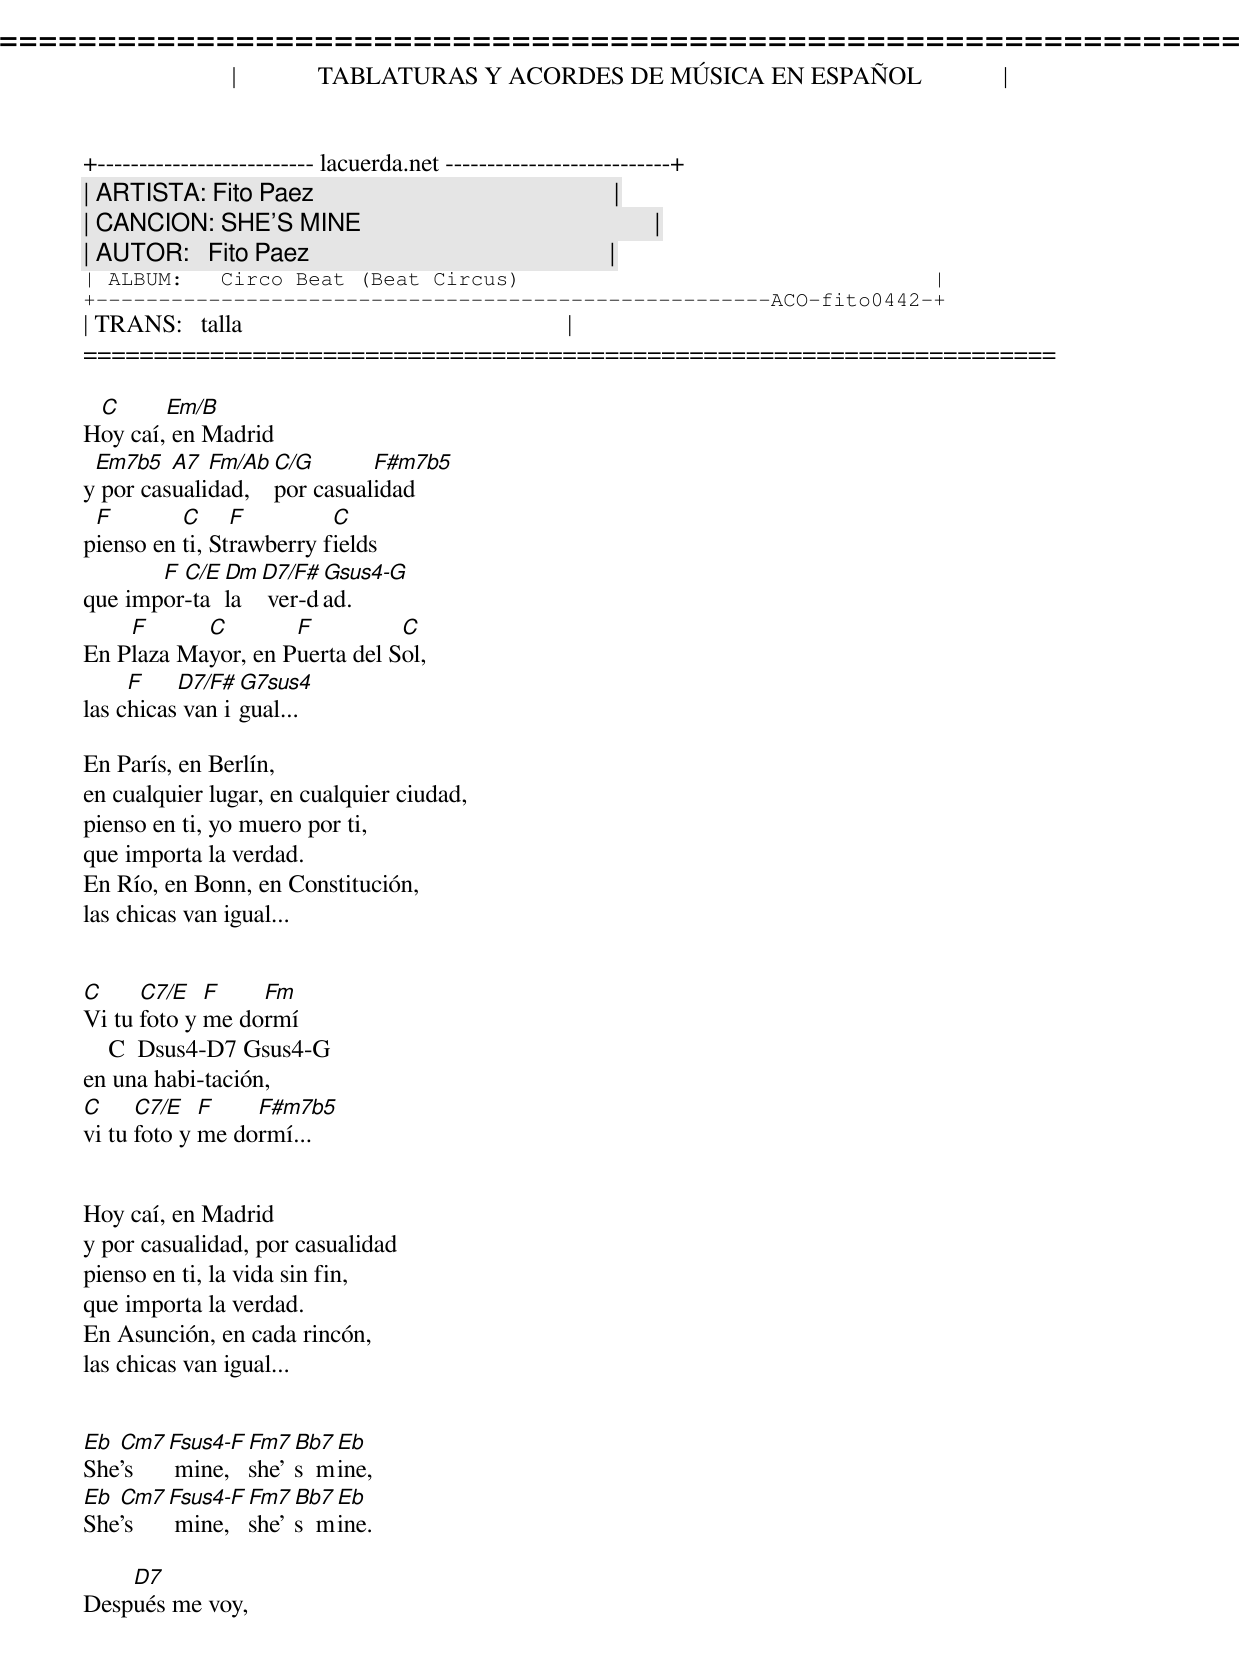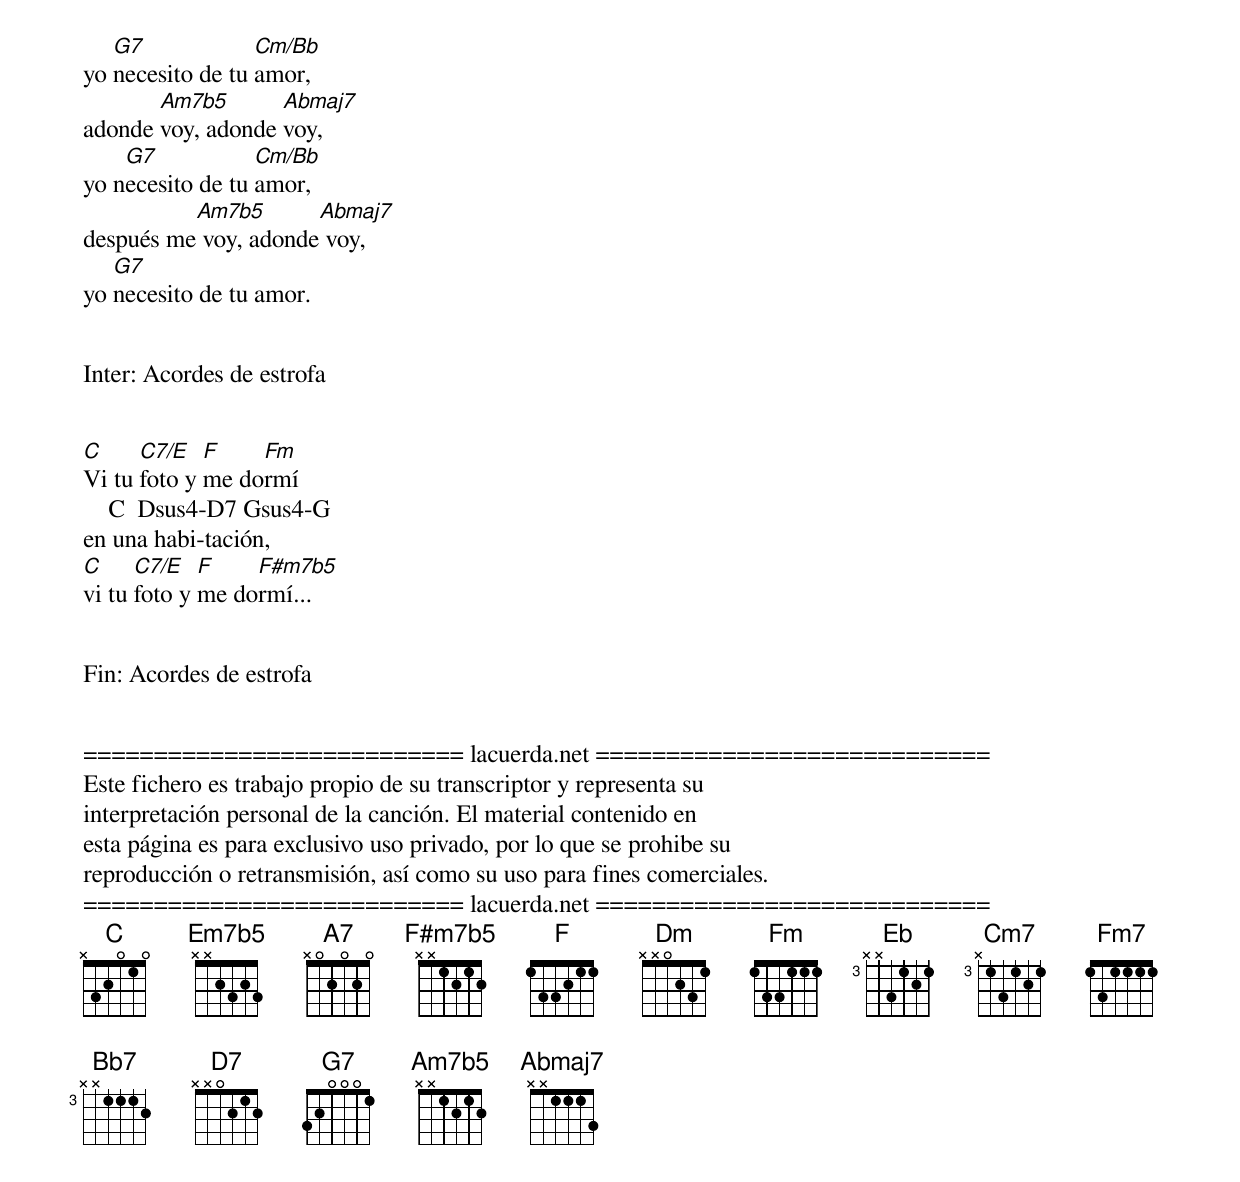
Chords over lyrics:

=====================================================================
|             TABLATURAS Y ACORDES DE MÚSICA EN ESPAÑOL             |
+-------------------------- lacuerda.net ---------------------------+
| ARTISTA: Fito Paez                                                |
| CANCION: SHE'S MINE                                               |
| AUTOR:   Fito Paez                                                |
| ALBUM:   Circo Beat (Beat Circus)                                 |
+------------------------------------------------------ACO-fito0442-+
| TRANS:   talla                                                    |
=====================================================================

 C      Em/B
Hoy caí, en Madrid
 Em7b5   A7  Fm/Ab C/G       F#m7b5
y por casualidad,  por casualidad
 F        C     F         C
pienso en ti, Strawberry fields
       F C/E Dm D7/F# Gsus4-G
que impor-ta la  ver-dad.
    F      C        F          C
En Plaza Mayor, en Puerta del Sol,
     F    D7/F# G7sus4
las chicas van igual...

En París, en Berlín,
en cualquier lugar, en cualquier ciudad,
pienso en ti, yo muero por ti,
que importa la verdad.
En Río, en Bonn, en Constitución,
las chicas van igual...


C     C7/E   F    Fm
Vi tu foto y me dormí
    C  Dsus4-D7 Gsus4-G
en una habi-tación,
C     C7/E   F    F#m7b5
vi tu foto y me dormí...


Hoy caí, en Madrid
y por casualidad, por casualidad
pienso en ti, la vida sin fin,
que importa la verdad.
En Asunción, en cada rincón,
las chicas van igual...


Eb Cm7 Fsus4-F Fm7 Bb7 Eb
She's   mine,  she's  mine,
Eb Cm7 Fsus4-F Fm7 Bb7 Eb
She's   mine,  she's  mine.

    D7
Después me voy,
   G7             Cm/Bb
yo necesito de tu amor,
       Am7b5       Abmaj7
adonde voy, adonde voy,
    G7            Cm/Bb
yo necesito de tu amor,
          Am7b5       Abmaj7
después me voy, adonde voy,
   G7
yo necesito de tu amor.


Inter: Acordes de estrofa


C     C7/E   F    Fm
Vi tu foto y me dormí
    C  Dsus4-D7 Gsus4-G
en una habi-tación,
C     C7/E   F    F#m7b5
vi tu foto y me dormí...


Fin: Acordes de estrofa


=========================== lacuerda.net ============================
Este fichero es trabajo propio de su transcriptor y representa su
interpretación personal de la canción. El material contenido en
esta página es para exclusivo uso privado, por lo que se prohibe su
reproducción o retransmisión, así como su uso para fines comerciales.
=========================== lacuerda.net ============================
